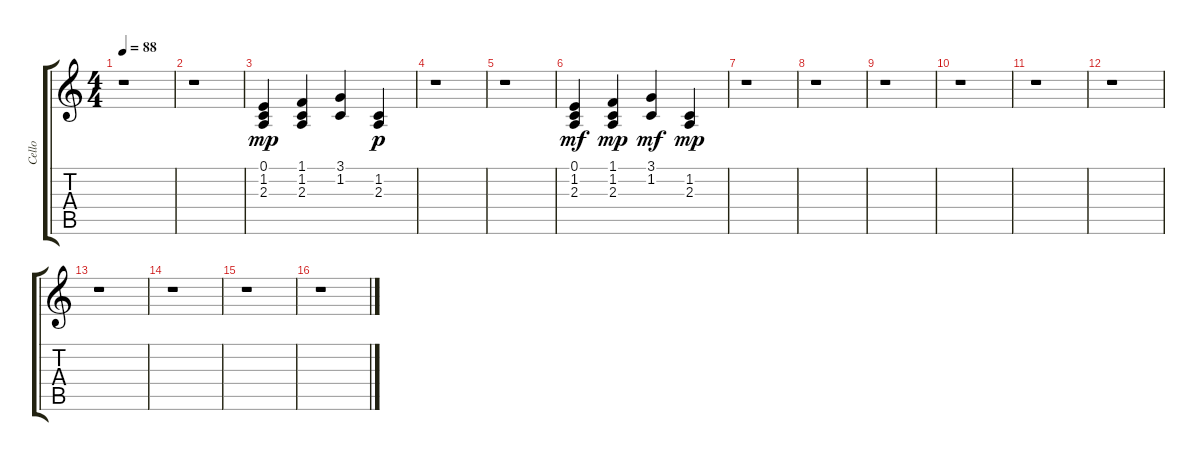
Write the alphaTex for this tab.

\track ("Cello" "Cello") {instrument cello}
\staff {score tabs}
\tuning (E4 B3 G3 D3 A2 E2) {hide}
\ts (4 4)
\tempo 88
\clef g2
\ks c
r.1{dy mp instrument cello} |
r.1 |
(0.1 1.2 2.3).4 (1.1 1.2 2.3).4 (3.1 1.2).4 (1.2 2.3).4{dy p} |
r.1 |
r.1 |
(0.1 1.2 2.3).4{dy mf} (1.1 1.2 2.3).4{dy mp} (3.1 1.2).4{dy mf} (1.2 2.3).4{dy mp} |
r.1 |
r.1 |
r.1 |
r.1 |
r.1 |
r.1 |
r.1 |
r.1 |
r.1 |
r.1
